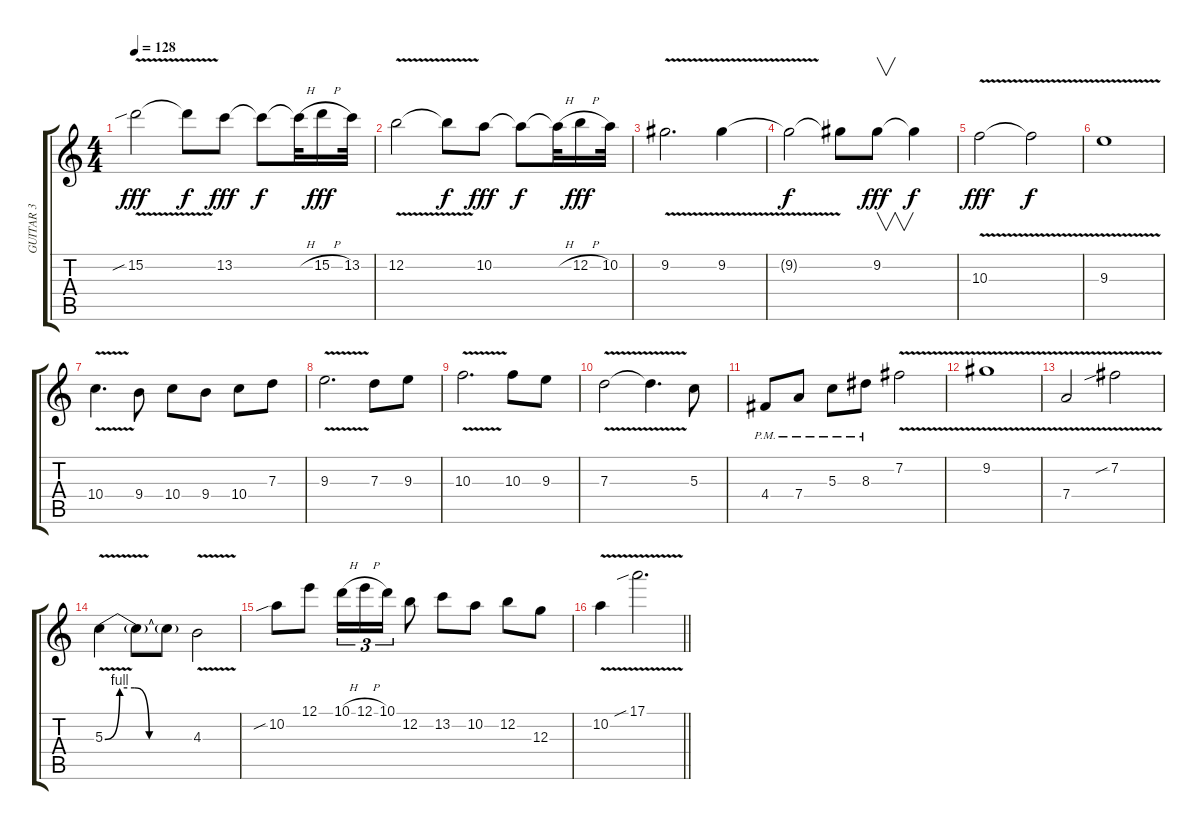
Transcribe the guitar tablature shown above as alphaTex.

\track ("GUITAR 3" "GUITAR 3") {instrument overdrivenguitar}
\staff {score tabs}
\tuning (E4 B3 G3 D3 A2 E2) {hide}
\ts (4 4)
\tempo 128
\clef g2
\ks aminor
15.2{v sib}.2{dy fff} 15.2{t}.8{dy f} 13.2.8{dy fff} 13.2{t}.8{dy f} 13.2{h t}.32 15.2{h}.16{dy fff} 13.2.32 |
12.2{v}.2 12.2{t}.8{dy f} 10.2.8{dy fff} 10.2{t}.8{dy f} 10.2{h t}.32 12.2{h}.16{dy fff} 10.2.32 |
9.2{v}.2{d} 9.2{v}.4 |
9.2{t}.2{dy f} 9.2{t}.8 9.2.8{v dy fff} 9.2{t}.4{dy f} |
10.3{v}.2{dy fff} 10.3{t}.2{dy f} |
9.3{v}.1 |
10.4{v}.4{d} 9.4.8 10.4.8 9.4.8 10.4.8 7.3.8 |
9.3{v}.2{d} 7.3.8 9.3.8 |
10.3{v}.2{d} 10.3.8 9.3.8 |
7.3{v}.2 7.3{t}.4{d} 5.3.8 |
4.4{pm}.8 7.4{pm}.8 5.3{pm}.8 8.3{pm}.8 7.2{v}.2 |
9.2{v}.1 |
7.4{v}.2 7.2{v sib}.2 |
5.3{be (custom 0 0 10 4 20 4 30 0 60 0) v}.4 5.3{t}.8 5.3{t}.8 4.3{v}.2 |
10.2{sib}.8 12.1.8 10.1{h}.16{tu (3 2)} 12.1{h}.16{tu (3 2)} 10.1.16{tu (3 2)} 12.2.8 13.2.8 10.2.8 12.2.8 12.3.8 |
\barLineRight lightlight
10.2{v}.4 17.1{v sib}.2{d}
